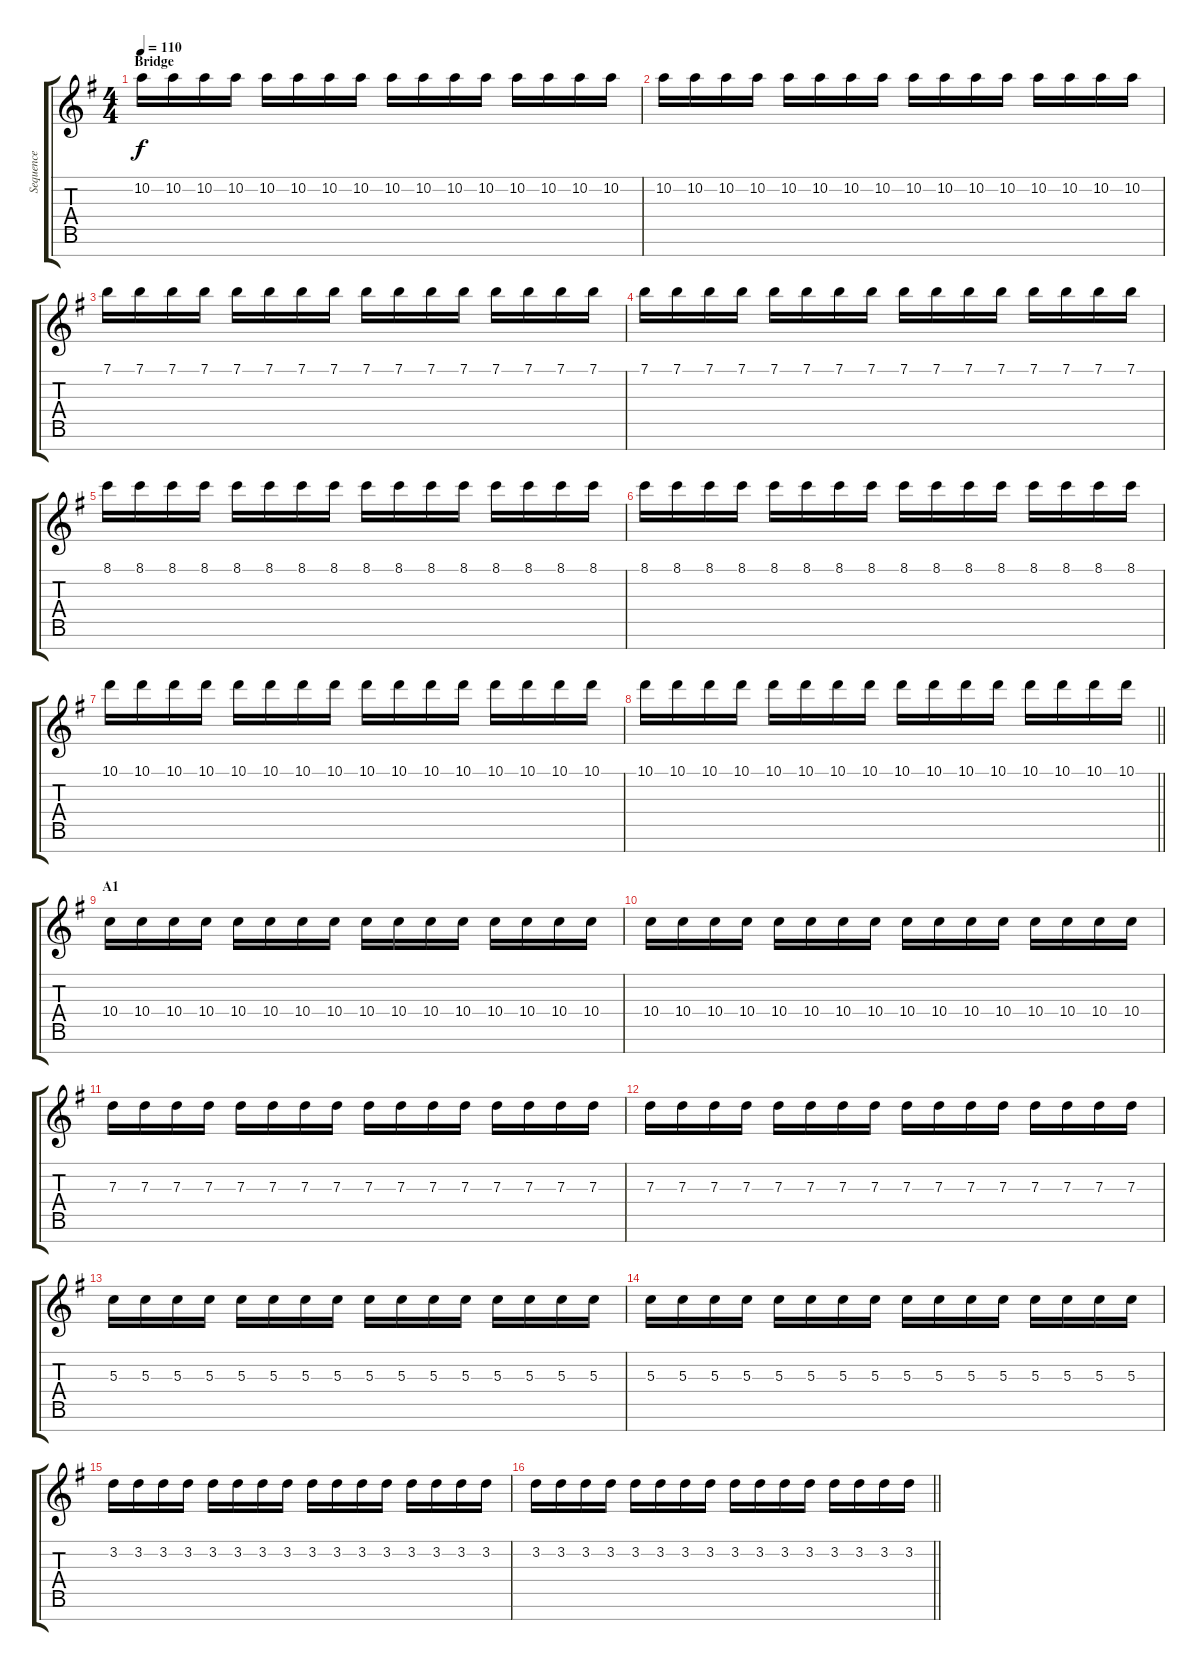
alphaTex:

\track ("Sequence" "Sequence") {instrument lead2sawtooth}
\staff {score tabs}
\tuning (E5 B4 G4 D4 A3 E3 B2) {hide}
\ts (4 4)
\section ("" "Bridge")
\tempo 110
\clef g2
\ks g
10.2.16{dy f} 10.2.16 10.2.16 10.2.16 10.2.16 10.2.16 10.2.16 10.2.16 10.2.16 10.2.16 10.2.16 10.2.16 10.2.16 10.2.16 10.2.16 10.2.16 |
10.2.16 10.2.16 10.2.16 10.2.16 10.2.16 10.2.16 10.2.16 10.2.16 10.2.16 10.2.16 10.2.16 10.2.16 10.2.16 10.2.16 10.2.16 10.2.16 |
7.1.16 7.1.16 7.1.16 7.1.16 7.1.16 7.1.16 7.1.16 7.1.16 7.1.16 7.1.16 7.1.16 7.1.16 7.1.16 7.1.16 7.1.16 7.1.16 |
7.1.16 7.1.16 7.1.16 7.1.16 7.1.16 7.1.16 7.1.16 7.1.16 7.1.16 7.1.16 7.1.16 7.1.16 7.1.16 7.1.16 7.1.16 7.1.16 |
8.1.16 8.1.16 8.1.16 8.1.16 8.1.16 8.1.16 8.1.16 8.1.16 8.1.16 8.1.16 8.1.16 8.1.16 8.1.16 8.1.16 8.1.16 8.1.16 |
8.1.16 8.1.16 8.1.16 8.1.16 8.1.16 8.1.16 8.1.16 8.1.16 8.1.16 8.1.16 8.1.16 8.1.16 8.1.16 8.1.16 8.1.16 8.1.16 |
10.1.16 10.1.16 10.1.16 10.1.16 10.1.16 10.1.16 10.1.16 10.1.16 10.1.16 10.1.16 10.1.16 10.1.16 10.1.16 10.1.16 10.1.16 10.1.16 |
\barLineRight lightlight
10.1.16 10.1.16 10.1.16 10.1.16 10.1.16 10.1.16 10.1.16 10.1.16 10.1.16 10.1.16 10.1.16 10.1.16 10.1.16 10.1.16 10.1.16 10.1.16 |
\section ("" "A1")
10.4.16 10.4.16 10.4.16 10.4.16 10.4.16 10.4.16 10.4.16 10.4.16 10.4.16 10.4.16 10.4.16 10.4.16 10.4.16 10.4.16 10.4.16 10.4.16 |
10.4.16 10.4.16 10.4.16 10.4.16 10.4.16 10.4.16 10.4.16 10.4.16 10.4.16 10.4.16 10.4.16 10.4.16 10.4.16 10.4.16 10.4.16 10.4.16 |
7.3.16 7.3.16 7.3.16 7.3.16 7.3.16 7.3.16 7.3.16 7.3.16 7.3.16 7.3.16 7.3.16 7.3.16 7.3.16 7.3.16 7.3.16 7.3.16 |
7.3.16 7.3.16 7.3.16 7.3.16 7.3.16 7.3.16 7.3.16 7.3.16 7.3.16 7.3.16 7.3.16 7.3.16 7.3.16 7.3.16 7.3.16 7.3.16 |
5.3.16 5.3.16 5.3.16 5.3.16 5.3.16 5.3.16 5.3.16 5.3.16 5.3.16 5.3.16 5.3.16 5.3.16 5.3.16 5.3.16 5.3.16 5.3.16 |
5.3.16 5.3.16 5.3.16 5.3.16 5.3.16 5.3.16 5.3.16 5.3.16 5.3.16 5.3.16 5.3.16 5.3.16 5.3.16 5.3.16 5.3.16 5.3.16 |
3.2.16 3.2.16 3.2.16 3.2.16 3.2.16 3.2.16 3.2.16 3.2.16 3.2.16 3.2.16 3.2.16 3.2.16 3.2.16 3.2.16 3.2.16 3.2.16 |
\barLineRight lightlight
3.2.16 3.2.16 3.2.16 3.2.16 3.2.16 3.2.16 3.2.16 3.2.16 3.2.16 3.2.16 3.2.16 3.2.16 3.2.16 3.2.16 3.2.16 3.2.16
